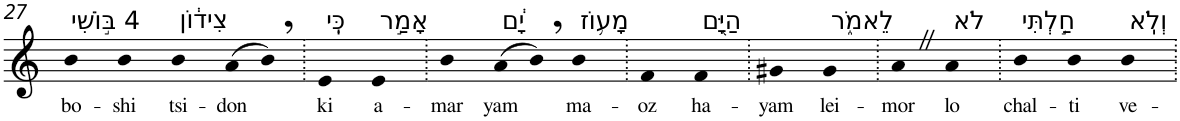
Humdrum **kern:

**kern	**text
*part1	*part1
*staff1	*staff1
*I"Piano	*
*I'Pno	*
!!LO:PB:g=z
*clefG2	*
*k[]	*
=27	=27
!LO:TX:a:t=4 בּ֣וֹשִׁי	!
!	!LO:LY:b
4b	bo-
!	!LO:LY:b
4b	-shi
!LO:TX:a:t=צִיד֔וֹן	!
!	!LO:LY:b
4b	tsi-
!	!LO:LY:b
(8a	-don
8b,)	.
=28.	=28.
!LO:TX:a:t=כִּֽי	!
!	!LO:LY:b
4e	ki
!LO:TX:a:t=אָמַ֣ר	!
!	!LO:LY:b
4e	a-
=29.	=29.
!	!LO:LY:b
4b	-mar
!LO:TX:a:t=יָ֔ם	!
!	!LO:LY:b
(8a	yam
8b,)	.
!LO:TX:a:t=מָע֥וֹז	!
!	!LO:LY:b
4b	ma-
=30.	=30.
!	!LO:LY:b
4f	-oz
!LO:TX:a:t=הַיָּ֖ם	!
!	!LO:LY:b
4f	ha-
=31.	=31.
!	!LO:LY:b
4g#X	-yam
!LO:TX:a:t=לֵאמֹ֑ר	!
!	!LO:LY:b
4g#	lei-
=32.	=32.
!	!LO:LY:b
4aZ	-mor
!LO:TX:a:t=לֹא	!
!	!LO:LY:b
4a	lo
=33.	=33.
!LO:TX:a:t=חַ֣לְתִּי	!
!	!LO:LY:b
4b	chal-
!	!LO:LY:b
4b	-ti
!LO:TX:a:t=וְלֹֽא	!
!	!LO:LY:b
4b	ve-
=.	=.
*-	*-
